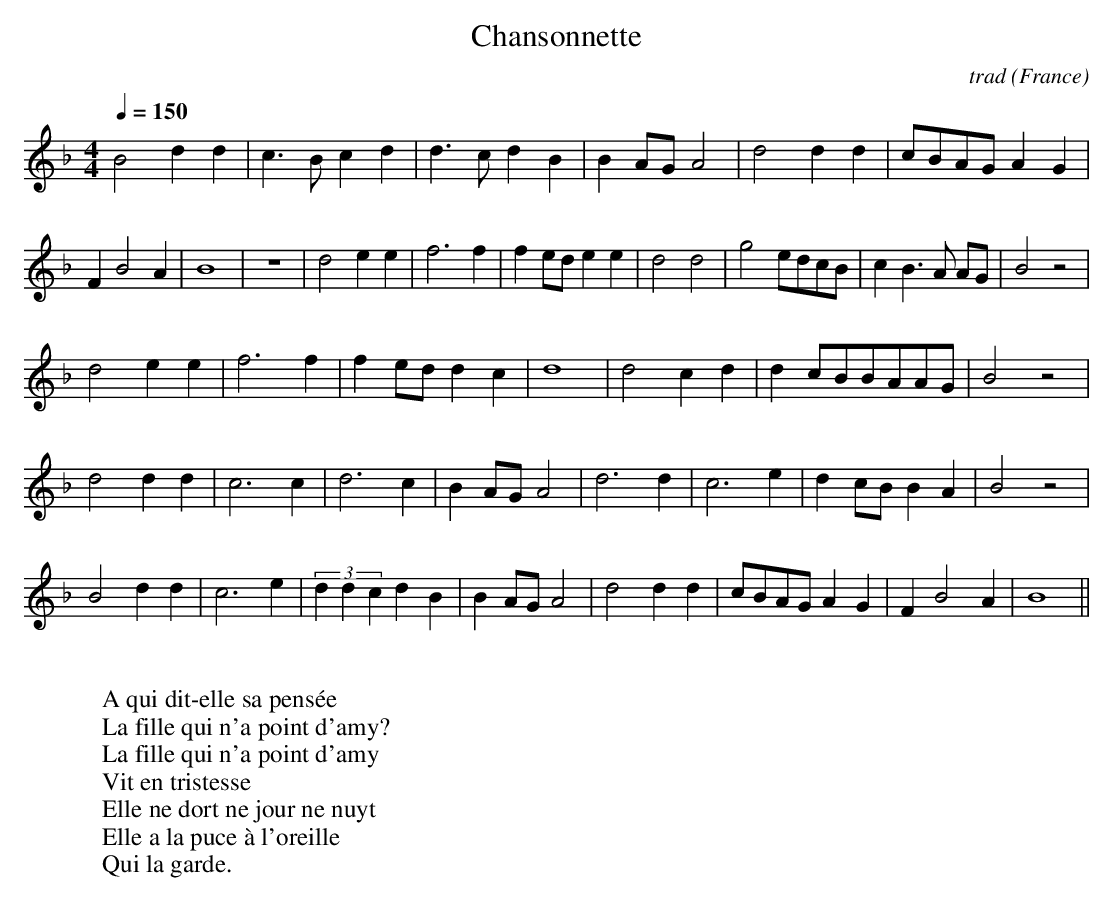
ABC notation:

X:1
T:Chansonnette
C:trad
O:France
M:4/4
L:1/4
Q:1/4=150
K:F
B2dd|c>B cd|d>c dB|B A/2G/2A2|d2dd|c/2B/2A/2G/2 AG|
FB2A|B4|z4|d2ee|f3f|fe/2d/2ee|d2d2|g2e/2d/2c/2B/2|c B>A A/2G/2|B2 z2|
d2ee|f3f|fe/2d/2dc|d4|d2cd|dc/2B/2B/2A/2A/2G/2|B2 z2|
d2dd|c3c|d3c|BA/2G/2A2|d3d|c3e|dc/2B/2BA|B2 z2|
B2dd|c3e|(3ddc dB|BA/2G/2A2|d2dd|c/2B/2A/2G/2 AG|FB2A|B4||
W:
W:A qui dit-elle sa pensée
W:La fille qui n'a point d'amy?
W:La fille qui n'a point d'amy
W:Vit en tristesse
W:Elle ne dort ne jour ne nuyt
W:Elle a la puce à l'oreille
W:Qui la garde.
